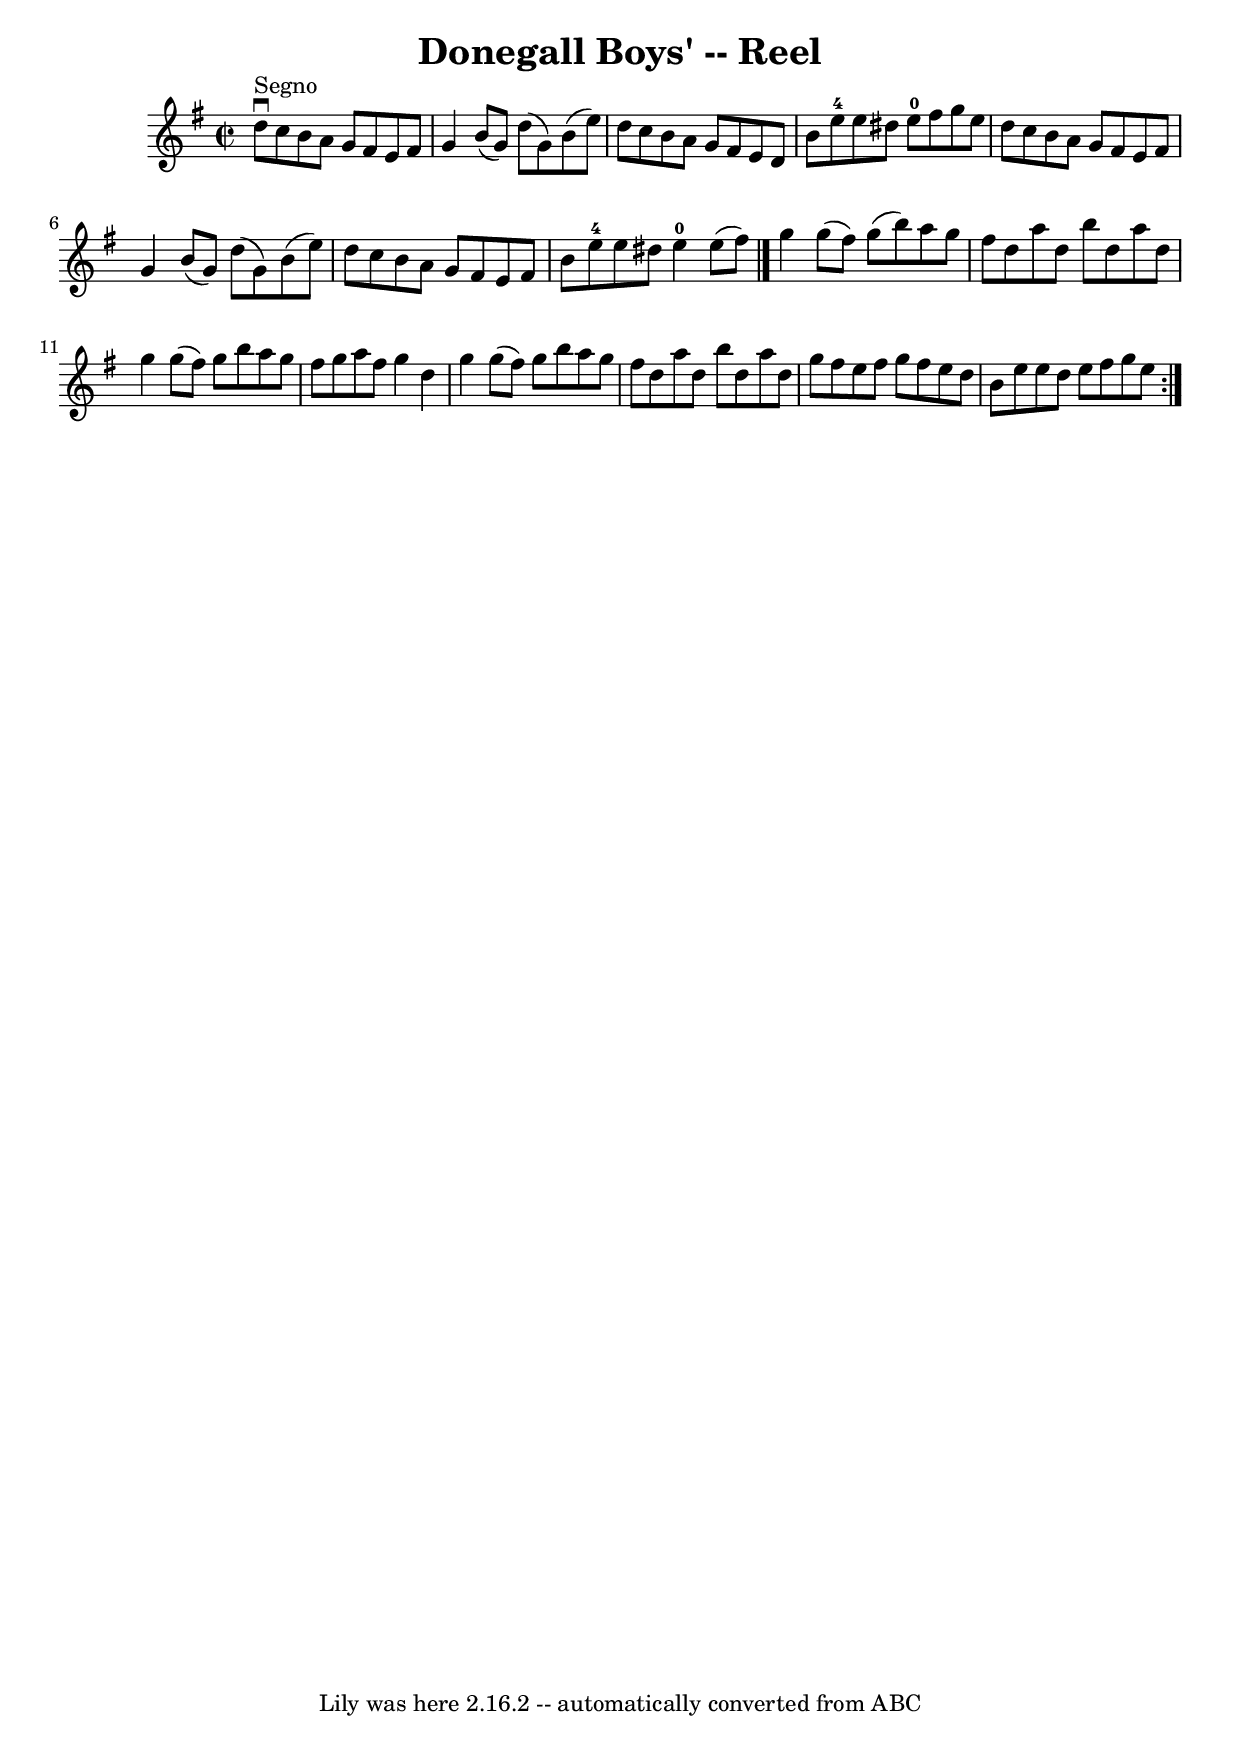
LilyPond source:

\version "2.16.2"
\include "Mammoth.ily"
\header {
  %% book = "Ryan's Mammoth Collection"
 crossRefNumber = "1"
 footnotes = "\\\\195"
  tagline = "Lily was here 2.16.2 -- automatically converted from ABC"
  title = "Donegall Boys' -- Reel"

}
voicedefault =  {


  \override Staff.TimeSignature #'style = #'C
  \time 2/2 
  \key g \major   \bar " |." d''8^"Segno"^\downbow c''8 b'8 a'8 g'8 fs'8 e'8 fs'8     |
 g'4 b'8 (g'8) d''8 (g'8) b'8 (e''8)    |
 d''8 c''8 b'8 a'8 g'8 fs'8 e'8 d'8     |
 b'8 e''8-4 e''8 ds''8 e''8-0 fs''8 g''8 e''8     |
 d''8 c''8 b'8 a'8 g'8 fs'8 e'8 fs'8     |
 g'4 b'8 (g'8) d''8 ( g'8) b'8 (e''8)    |
 d''8 c''8 b'8 a'8 g'8 fs'8 e'8 fs'8     |
 b'8 e''8-4 e''8 ds''8 e''4-0 e''8 (fs''8) \bar "|."     
  \repeat volta 2 {
 g''4 g''8 ( fs''8) g''8 (b''8) a''8 g''8     |
 fs''8 d''8 a''8 d''8 b''8 d''8 a''8 d''8     |
 g''4 g''8 ( fs''8) g''8 b''8 a''8 g''8     |
 fs''8 g''8 a''8 fs''8 g''4 d''4     |
 g''4 g''8 (fs''8) g''8 b''8 a''8 g''8     |
 fs''8 d''8 a''8 d''8 b''8 d''8 a''8 d''8     |
 g''8 fs''8 e''8 fs''8 g''8 fs''8 e''8 d''8     |
 b'8 e''8 e''8 d''8 e''8    
 fs''8 g''8 e''8      
  }   

}

\score{
  <<

    \context Staff="default"
    {
      \voicedefault 
      
    }

  >>
  \layout {
    
  }
  \midi {
  }

}
